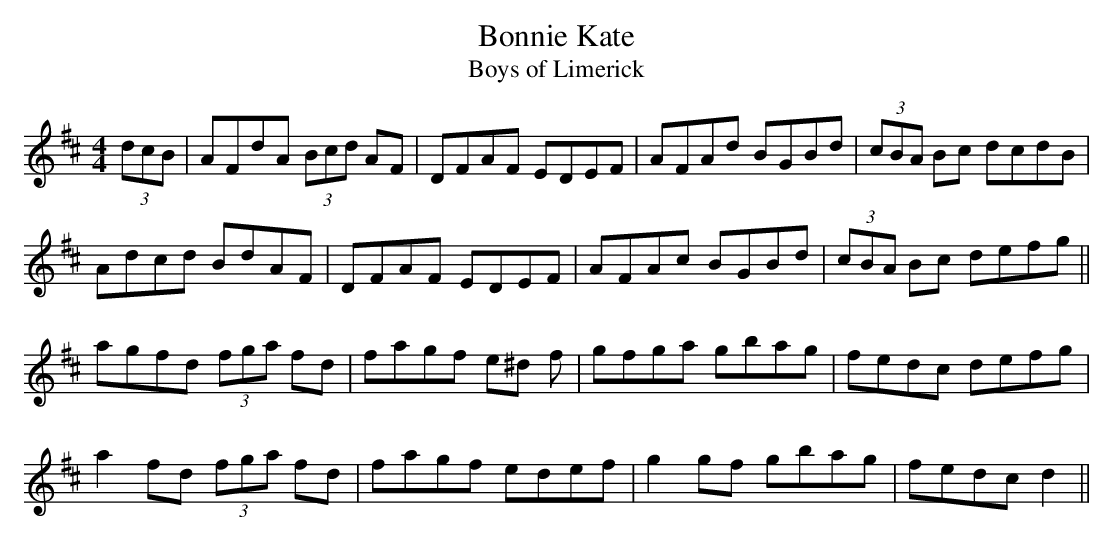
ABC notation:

X:1
T:Bonnie Kate
T:Boys of Limerick
M:4/4
K:D
(3dcB|AFdA (3Bcd AF|DFAF EDEF|AFAd BGBd|(3cBA Bc dcdB|
Adcd BdAF|DFAF EDEF|AFAc BGBd|(3cBA Bc defg||
agfd (3fga fd|fagf e^d f|gfga gbag|fedc defg|
a2 fd (3fga fd|fagf edef|g2 gf gbag|fedc d2||
